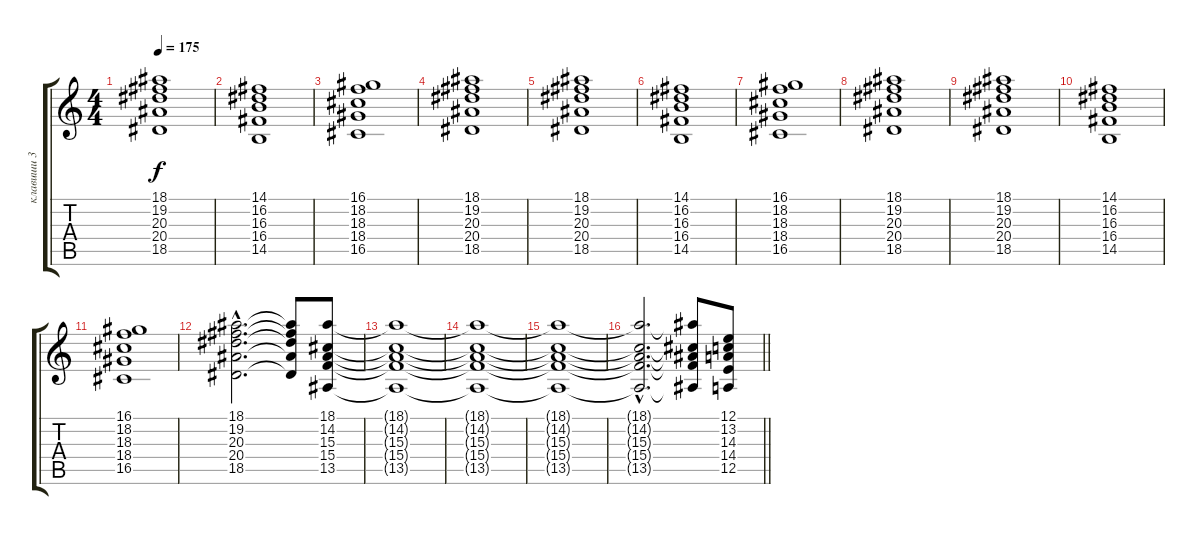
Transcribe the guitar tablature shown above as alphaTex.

\track ("клавиши 3" "клавиши 3") {instrument synthstrings2}
\staff {score tabs}
\tuning (E4 B3 G3 D3 A2 E2) {hide}
\ts (4 4)
\tempo 175
\clef g2
\ks c
(18.1 19.2 20.3 20.4 18.5).1{dy f} |
(14.1 16.2 16.3 16.4 14.5).1 |
(16.1 18.2 18.3 18.4 16.5).1 |
(18.1 19.2 20.3 20.4 18.5).1 |
(18.1 19.2 20.3 20.4 18.5).1 |
(14.1 16.2 16.3 16.4 14.5).1 |
(16.1 18.2 18.3 18.4 16.5).1 |
(18.1 19.2 20.3 20.4 18.5).1 |
(18.1 19.2 20.3 20.4 18.5).1 |
(14.1 16.2 16.3 16.4 14.5).1 |
(16.1 18.2 18.3 18.4 16.5).1 |
(18.1{hac} 19.2{hac} 20.3{hac} 20.4{hac} 18.5{hac}).2{d} (18.1{t} 19.2{t} 20.3{t} 20.4{t} 18.5{t}).8 (18.1 14.2 15.3 15.4 13.5).8 |
(18.1{t} 14.2{t} 15.3{t} 15.4{t} 13.5{t}).1 |
(18.1{t} 14.2{t} 15.3{t} 15.4{t} 13.5{t}).1 |
(18.1{t} 14.2{t} 15.3{t} 15.4{t} 13.5{t}).1 |
\barLineRight lightlight
(18.1{hac t} 14.2{hac t} 15.3{hac t} 15.4{hac t} 13.5{hac t}).2{d} (18.1{t} 14.2{t} 15.3{t} 15.4{t} 13.5{t}).8 (12.1 13.2 14.3 14.4 12.5).8
